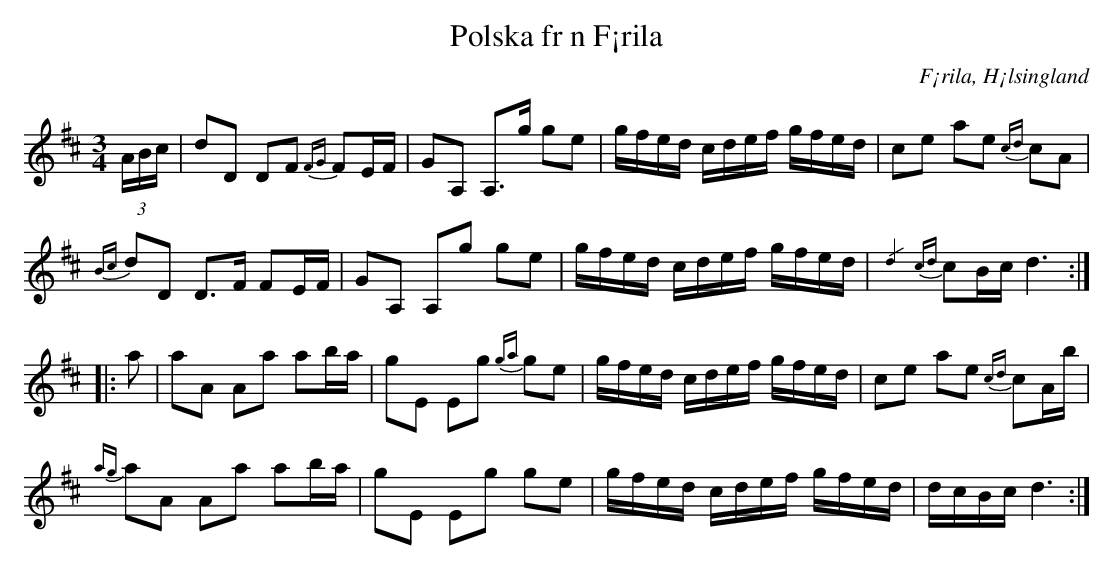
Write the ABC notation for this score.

X:1
T:Polska fr n F¡rila
O:F¡rila, H¡lsingland
M:3/4
L:1/16
U:t=turn
K:D
(3ABc | d2D2 D2F2 {F4/3G4/3}F2EF | G2A,2 A,2>g2 g2e2 | gfed cdef gfed | c2e2 a2e2 {c4/3d4/3}c2A2 |
{Bc}d2D2 D2>F2 F2EF | G2A,2 A,2g2 g2e2 | gfed cdef gfed | {/d2}{c4/3d4/3}c2Bc d6 ::
a2 | a2A2 A2a2 a2ba | g2E2 E2g2 {g3/3a3/3}g2e2 | gfed cdef gfed | c2e2 a2e2 {c3/3d3/3}c2A4/3b2/3 |
{a3/3g3/3}a2A2 A2a2 a2ba | g2E2 E2g2 g2e2 | gfed cdef gfed | dcBc d6 :|
